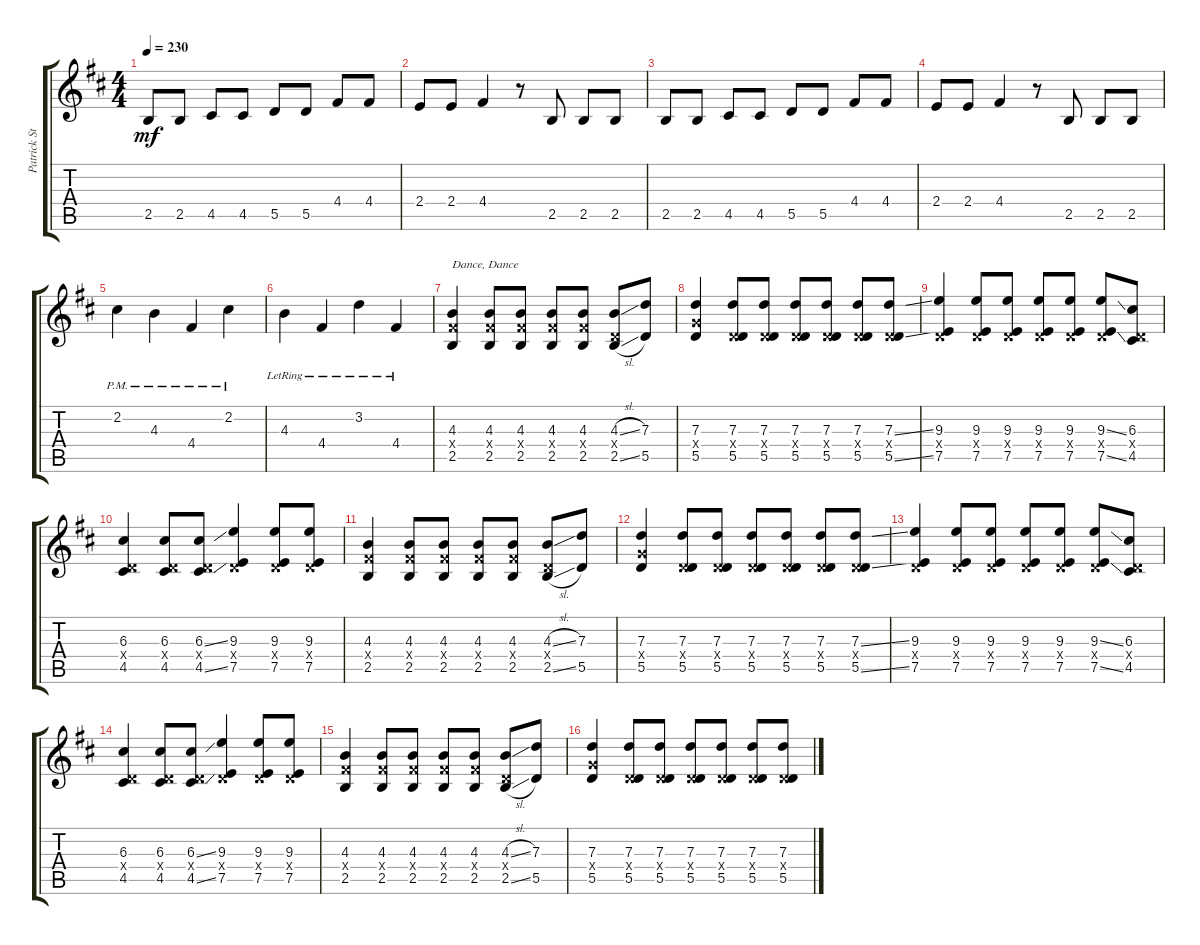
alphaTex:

\track ("Patrick Stump" "Patrick St") {instrument distortionguitar}
\staff {score tabs}
\tuning (E4 B3 G3 D3 A2 E2) {hide}
\ts (4 4)
\tempo 230
\clef g2
\ks d
2.5.8{dy mf} 2.5.8 4.5.8 4.5.8 5.5.8 5.5.8 4.4.8 4.4.8 |
2.4.8 2.4.8 4.4.4 r.8 2.5.8 2.5.8 2.5.8 |
2.5.8 2.5.8 4.5.8 4.5.8 5.5.8 5.5.8 4.4.8 4.4.8 |
2.4.8 2.4.8 4.4.4 r.8 2.5.8 2.5.8 2.5.8 |
2.2{pm}.4 4.3{pm}.4 4.4{pm}.4 2.2{pm}.4 |
4.3{lr}.4 4.4{lr}.4 3.2{lr}.4 4.4{lr}.4 |
(4.3 4.4{x} 2.5).4{txt "Dance, Dance"} (4.3 4.4{x} 2.5).8 (4.3 4.4{x} 2.5).8 (4.3 4.4{x} 2.5).8 (4.3 4.4{x} 2.5).8 (4.3{sl} 0.4{x} 2.5{sl}).8 (7.3 5.5).8 |
(7.3 5.4{x} 5.5).4 (7.3 0.4{x} 5.5).8 (7.3 0.4{x} 5.5).8 (7.3 0.4{x} 5.5).8 (7.3 0.4{x} 5.5).8 (7.3 0.4{x} 5.5).8 (7.3{ss} 0.4{x} 5.5{ss}).8 |
(9.3 0.4{x} 7.5).4 (9.3 0.4{x} 7.5).8 (9.3 0.4{x} 7.5).8 (9.3 0.4{x} 7.5).8 (9.3 0.4{x} 7.5).8 (9.3{ss} 0.4{x} 7.5{ss}).8 (6.3 0.4{x} 4.5).8 |
(6.3 0.4{x} 4.5).4 (6.3 0.4{x} 4.5).8 (6.3{ss} 0.4{x} 4.5{ss}).8 (9.3 0.4{x} 7.5).4 (9.3 0.4{x} 7.5).8 (9.3 0.4{x} 7.5).8 |
(4.3 4.4{x} 2.5).4 (4.3 4.4{x} 2.5).8 (4.3 4.4{x} 2.5).8 (4.3 4.4{x} 2.5).8 (4.3 4.4{x} 2.5).8 (4.3{sl} 0.4{x} 2.5{sl}).8 (7.3 5.5).8 |
(7.3 5.4{x} 5.5).4 (7.3 0.4{x} 5.5).8 (7.3 0.4{x} 5.5).8 (7.3 0.4{x} 5.5).8 (7.3 0.4{x} 5.5).8 (7.3 0.4{x} 5.5).8 (7.3{ss} 0.4{x} 5.5{ss}).8 |
(9.3 0.4{x} 7.5).4 (9.3 0.4{x} 7.5).8 (9.3 0.4{x} 7.5).8 (9.3 0.4{x} 7.5).8 (9.3 0.4{x} 7.5).8 (9.3{ss} 0.4{x} 7.5{ss}).8 (6.3 0.4{x} 4.5).8 |
(6.3 0.4{x} 4.5).4 (6.3 0.4{x} 4.5).8 (6.3{ss} 0.4{x} 4.5{ss}).8 (9.3 0.4{x} 7.5).4 (9.3 0.4{x} 7.5).8 (9.3 0.4{x} 7.5).8 |
(4.3 4.4{x} 2.5).4 (4.3 4.4{x} 2.5).8 (4.3 4.4{x} 2.5).8 (4.3 4.4{x} 2.5).8 (4.3 4.4{x} 2.5).8 (4.3{sl} 0.4{x} 2.5{sl}).8 (7.3 5.5).8 |
(7.3 5.4{x} 5.5).4 (7.3 0.4{x} 5.5).8 (7.3 0.4{x} 5.5).8 (7.3 0.4{x} 5.5).8 (7.3 0.4{x} 5.5).8 (7.3 0.4{x} 5.5).8 (7.3{ss} 0.4{x} 5.5{ss}).8
